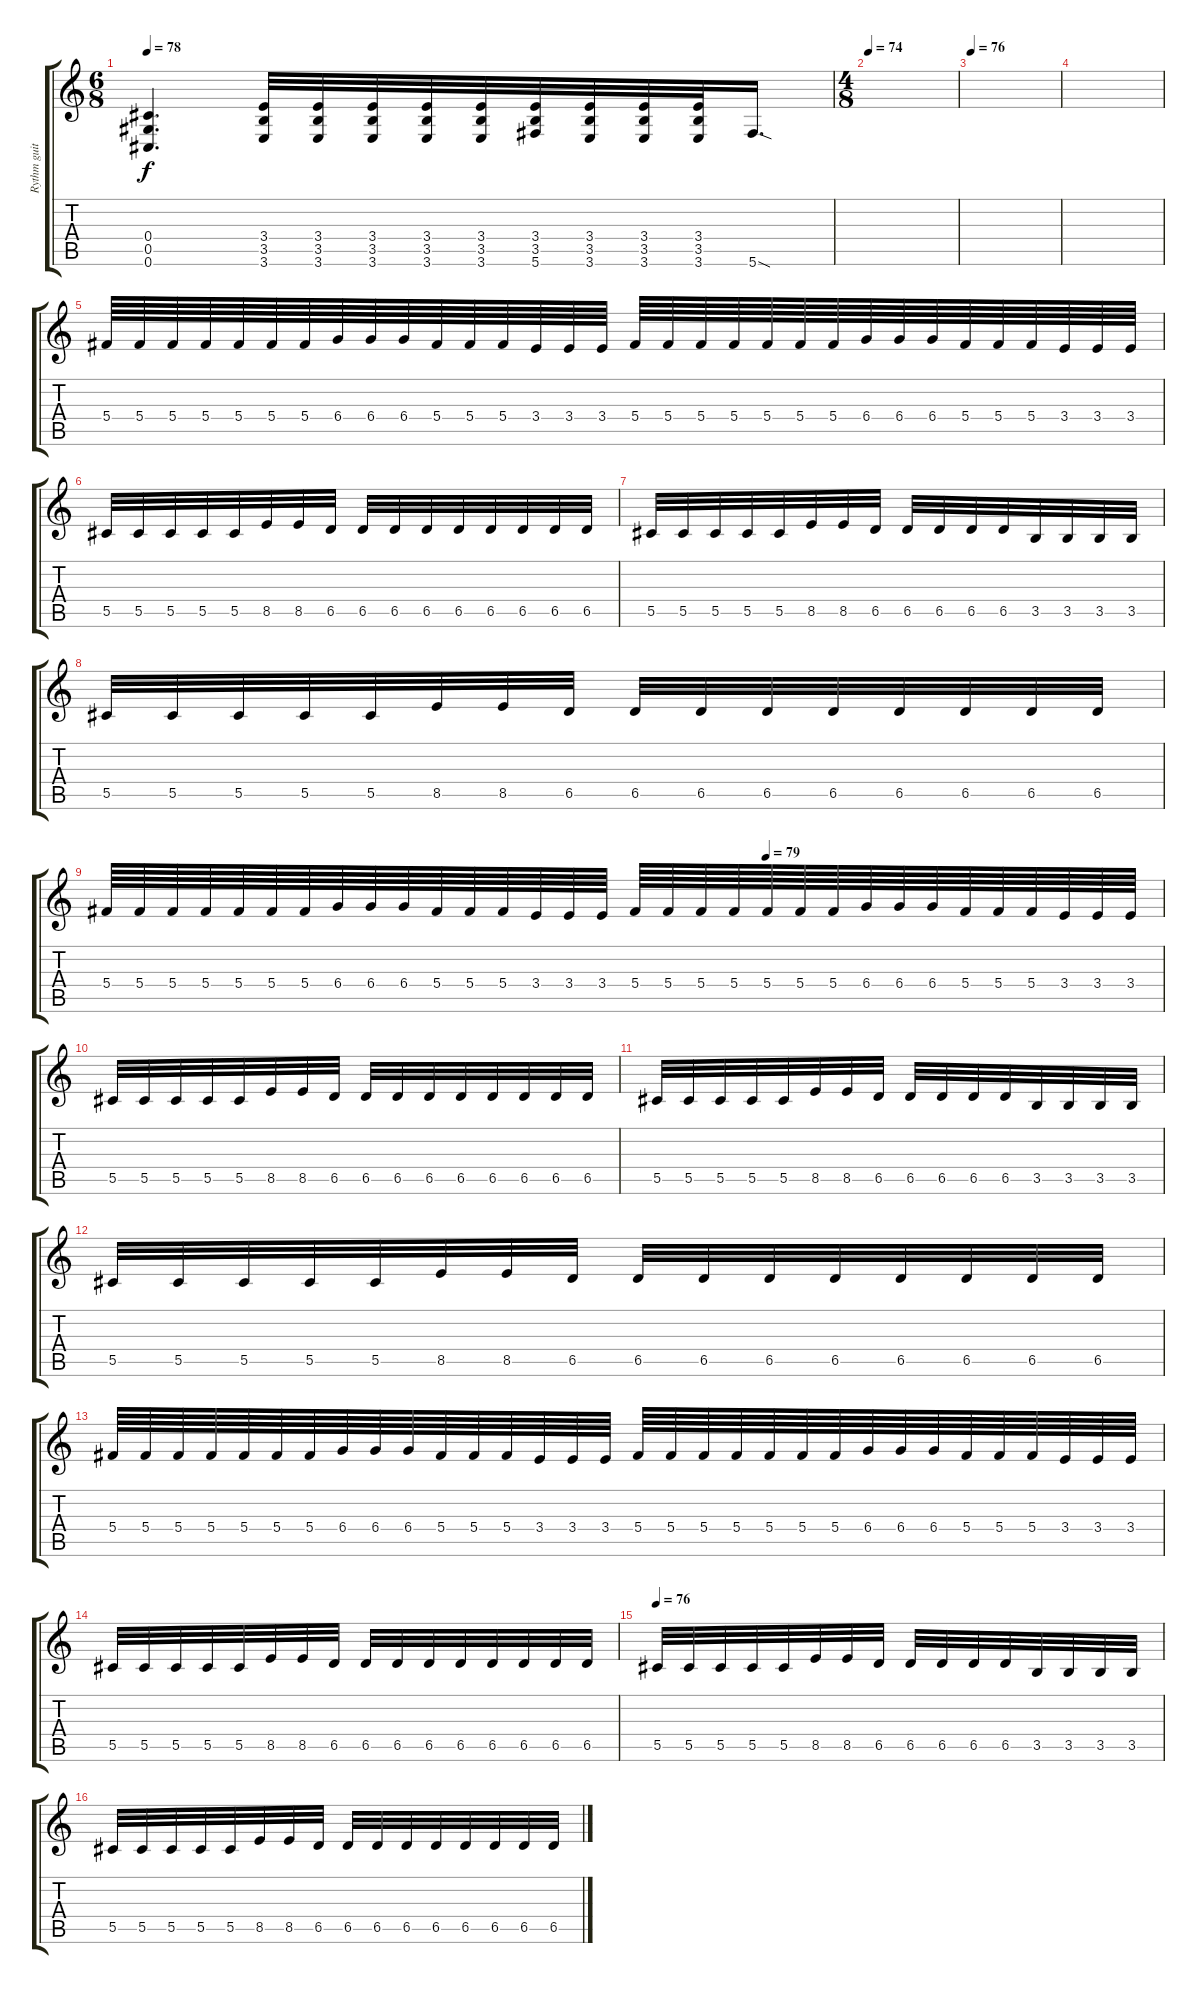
\track ("Rythm guitar" "Rythm guit") {instrument distortionguitar}
\staff {score tabs}
\tuning (Eb4 Bb3 Gb3 Db3 Ab2 Db2) {hide}
\ts (6 8)
\tempo 78
\clef g2
\ks c
(0.4 0.5 0.6).4{d dy f} (3.4 3.5 3.6).32 (3.4 3.5 3.6).32 (3.4 3.5 3.6).32 (3.4 3.5 3.6).32 (3.4 3.5 3.6).32 (3.4 3.5 5.6).32 (3.4 3.5 3.6).32 (3.4 3.5 3.6).32 (3.4 3.5 3.6).32 5.6{sod}.16{d} |
\ts (4 8)
\tempo 74
|
\tempo 76
|
|
5.4.64 5.4.64 5.4.64 5.4.64 5.4.64 5.4.64 5.4.64 6.4.64 6.4.64 6.4.64 5.4.64 5.4.64 5.4.64 3.4.64 3.4.64 3.4.64 5.4.64 5.4.64 5.4.64 5.4.64 5.4.64 5.4.64 5.4.64 6.4.64 6.4.64 6.4.64 5.4.64 5.4.64 5.4.64 3.4.64 3.4.64 3.4.64 |
5.5.32 5.5.32 5.5.32 5.5.32 5.5.32 8.5.32 8.5.32 6.5.32 6.5.32 6.5.32 6.5.32 6.5.32 6.5.32 6.5.32 6.5.32 6.5.32 |
5.5.32 5.5.32 5.5.32 5.5.32 5.5.32 8.5.32 8.5.32 6.5.32 6.5.32 6.5.32 6.5.32 6.5.32 3.5.32 3.5.32 3.5.32 3.5.32 |
5.5.32 5.5.32 5.5.32 5.5.32 5.5.32 8.5.32 8.5.32 6.5.32 6.5.32 6.5.32 6.5.32 6.5.32 6.5.32 6.5.32 6.5.32 6.5.32 |
\tempo (79 0.625)
5.4.64 5.4.64 5.4.64 5.4.64 5.4.64 5.4.64 5.4.64 6.4.64 6.4.64 6.4.64 5.4.64 5.4.64 5.4.64 3.4.64 3.4.64 3.4.64 5.4.64 5.4.64 5.4.64 5.4.64 5.4.64 5.4.64 5.4.64 6.4.64 6.4.64 6.4.64 5.4.64 5.4.64 5.4.64 3.4.64 3.4.64 3.4.64 |
5.5.32 5.5.32 5.5.32 5.5.32 5.5.32 8.5.32 8.5.32 6.5.32 6.5.32 6.5.32 6.5.32 6.5.32 6.5.32 6.5.32 6.5.32 6.5.32 |
5.5.32 5.5.32 5.5.32 5.5.32 5.5.32 8.5.32 8.5.32 6.5.32 6.5.32 6.5.32 6.5.32 6.5.32 3.5.32 3.5.32 3.5.32 3.5.32 |
5.5.32 5.5.32 5.5.32 5.5.32 5.5.32 8.5.32 8.5.32 6.5.32 6.5.32 6.5.32 6.5.32 6.5.32 6.5.32 6.5.32 6.5.32 6.5.32 |
5.4.64 5.4.64 5.4.64 5.4.64 5.4.64 5.4.64 5.4.64 6.4.64 6.4.64 6.4.64 5.4.64 5.4.64 5.4.64 3.4.64 3.4.64 3.4.64 5.4.64 5.4.64 5.4.64 5.4.64 5.4.64 5.4.64 5.4.64 6.4.64 6.4.64 6.4.64 5.4.64 5.4.64 5.4.64 3.4.64 3.4.64 3.4.64 |
5.5.32 5.5.32 5.5.32 5.5.32 5.5.32 8.5.32 8.5.32 6.5.32 6.5.32 6.5.32 6.5.32 6.5.32 6.5.32 6.5.32 6.5.32 6.5.32 |
\tempo 76
5.5.32 5.5.32 5.5.32 5.5.32 5.5.32 8.5.32 8.5.32 6.5.32 6.5.32 6.5.32 6.5.32 6.5.32 3.5.32 3.5.32 3.5.32 3.5.32 |
5.5.32 5.5.32 5.5.32 5.5.32 5.5.32 8.5.32 8.5.32 6.5.32 6.5.32 6.5.32 6.5.32 6.5.32 6.5.32 6.5.32 6.5.32 6.5.32
